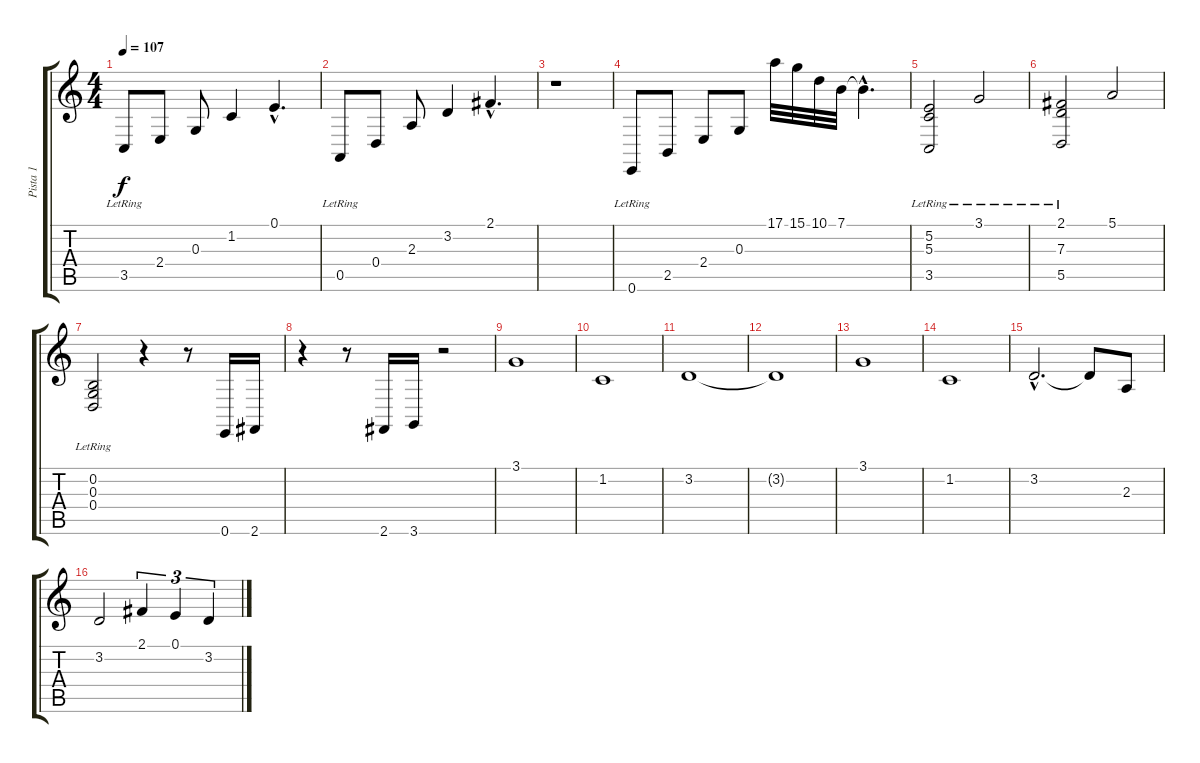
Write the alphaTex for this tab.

\track ("Pista 1" "Pista 1") {instrument pad1newage}
\staff {score tabs}
\tuning (E4 B3 G3 D3 A2 E2) {hide}
\ts (4 4)
\tempo 107
\clef g2
\ks c
3.5{lr}.8{dy f} 2.4.8 0.3.8 1.2.4 0.1{hac}.4{d} |
0.5{lr}.8 0.4.8 2.3.8 3.2.4 2.1{hac}.4{d} |
r.1 |
0.6{lr}.8 2.5.8 2.4.8 0.3.8 17.1.32 15.1.32 10.1.32 7.1.32 7.1{hac t}.4{d} |
(5.2{lr} 5.3{lr} 3.5{lr}).2 3.1{lr}.2 |
(2.1{lr} 7.3{lr} 5.5{lr}).2 5.1.2 |
(0.2{lr} 0.3{lr} 0.4{lr}).2 r.4 r.8 0.6.16 2.6.16 |
r.4 r.8 2.6.16 3.6.16 r.2 |
3.1.1 |
1.2.1 |
3.2.1 |
3.2{t}.1 |
3.1.1 |
1.2.1 |
3.2{hac}.2{d} 3.2{t}.8 2.3.8 |
3.2.2 2.1.4{tu (3 2)} 0.1.4{tu (3 2)} 3.2.4{tu (3 2)}
